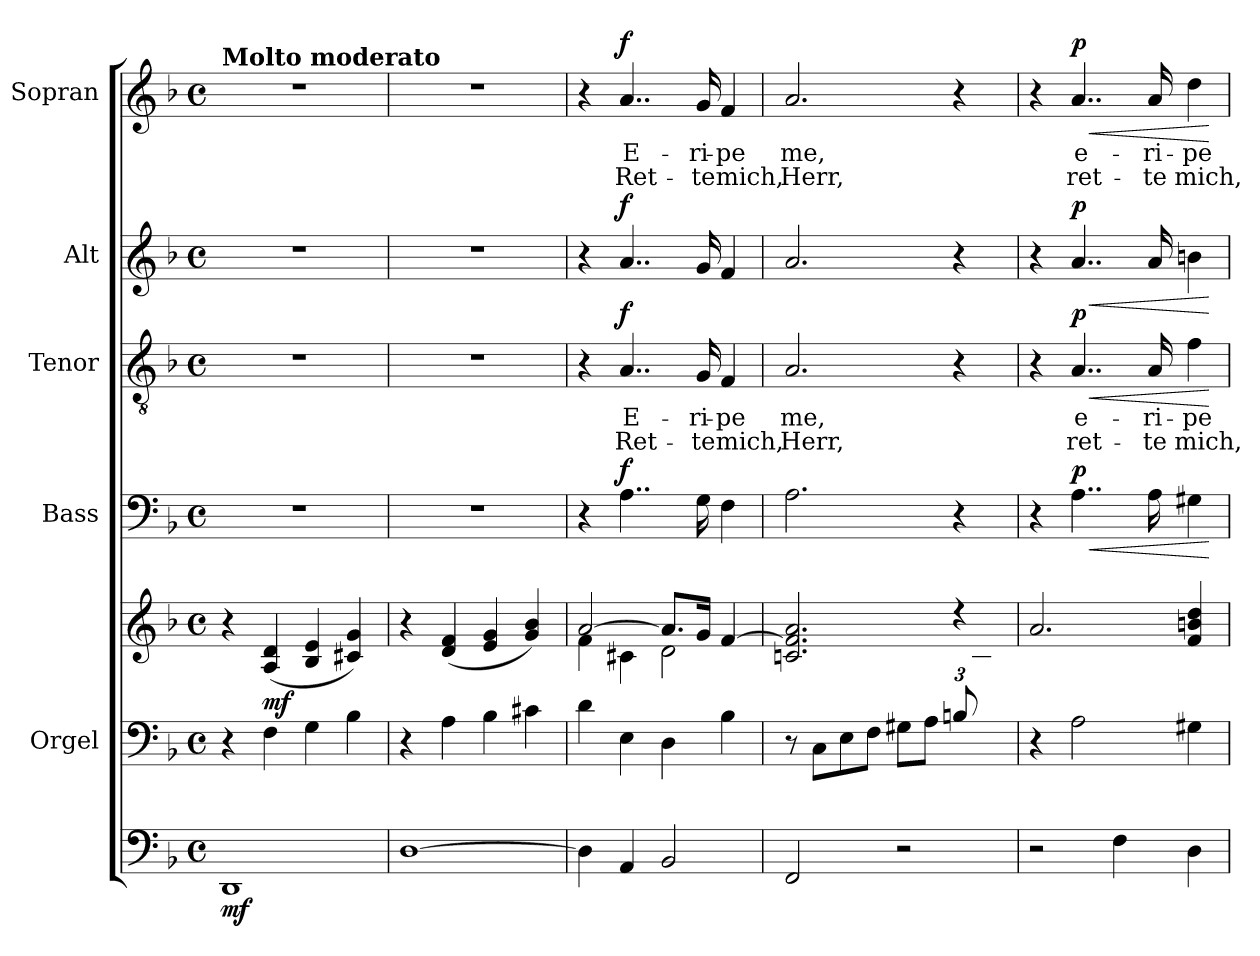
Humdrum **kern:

**kern	**dynam	**kern	**kern	**dynam	**kern	**dynam	**kern	**text	**text	**dynam	**kern	**dynam	**kern	**text	**text	**dynam
*part6	*part6	*part5	*part5	*part5	*part4	*part4	*part3	*part3	*part3	*part3	*part2	*part2	*part1	*part1	*part1	*part1
*staff7	*staff7	*staff6	*staff5	*staff5/6	*staff4	*staff4	*staff3	*staff3	*staff3	*staff3	*staff2	*staff2	*staff1	*staff1	*staff1	*staff1
*	*	*I"Orgel	*	*	*I"Bass	*	*I"Tenor	*	*	*	*I"Alt	*	*I"Sopran	*	*	*
*clefF4	*	*clefF4	*clefG2	*	*clefF4	*	*clefGv2	*	*	*	*clefG2	*	*clefG2	*	*	*
*k[b-]	*	*k[b-]	*k[b-]	*	*k[b-]	*	*k[b-]	*	*	*	*k[b-]	*	*k[b-]	*	*	*
*F:	*	*F:	*F:	*	*F:	*	*F:	*	*	*	*F:	*	*F:	*	*	*
*M4/4	*	*M4/4	*M4/4	*	*M4/4	*	*M4/4	*	*	*	*M4/4	*	*M4/4	*	*	*
*met(c)	*	*met(c)	*met(c)	*	*met(c)	*	*met(c)	*	*	*	*met(c)	*	*met(c)	*	*	*
*MM63	*	*MM63	*MM63	*	*MM63	*	*MM63	*	*	*	*MM63	*	*MM63	*	*	*
=1	=1	=1	=1	=1	=1	=1	=1	=1	=1	=1	=1	=1	=1	=1	=1	=1
!	!	!	!	!	!	!	!	!	!	!	!	!	!LO:TX:a:B:t=Molto moderato	!	!	!
!	!LO:DY:b	!	!	!	!	!	!	!	!	!	!	!	!	!	!	!
1DD	mf	4r	4r	.	1r	.	1r	.	.	.	1r	.	1r	.	.	.
!	!	!	!	!LO:DY:b	!	!	!	!	!	!	!	!	!	!	!	!
.	.	4F\	(>4A/ 4d/	mf	.	.	.	.	.	.	.	.	.	.	.	.
.	.	4G\	4B-/ 4e/	.	.	.	.	.	.	.	.	.	.	.	.	.
.	.	4B-\	4c#X/ 4g/)	.	.	.	.	.	.	.	.	.	.	.	.	.
=2	=2	=2	=2	=2	=2	=2	=2	=2	=2	=2	=2	=2	=2	=2	=2	=2
[1D	.	4r	4r	.	1r	.	1r	.	.	.	1r	.	1r	.	.	.
.	.	4A\	(>4d/ 4f/	.	.	.	.	.	.	.	.	.	.	.	.	.
.	.	4B-\	4e/ 4g/	.	.	.	.	.	.	.	.	.	.	.	.	.
.	.	4c#X\	4g/ 4b-/)	.	.	.	.	.	.	.	.	.	.	.	.	.
=3	=3	=3	=3	=3	=3	=3	=3	=3	=3	=3	=3	=3	=3	=3	=3	=3
*	*	*	*^	*	*	*	*	*	*	*	*	*	*	*	*	*
4D\]	.	4d\	[2a/	4f\	.	4r	.	4r	.	.	.	4r	.	4r	.	.	.
!	!	!	!	!	!	!	!LO:DY:a	!	!	!	!LO:DY:a	!	!LO:DY:a	!	!	!	!LO:DY:a
4AA/	.	4E\	.	4c#X\	.	4..A\	f	4..A/	E-	Ret-	f	4..a/	f	4..a/	E-	Ret-	f
2BB-/	.	4D\	8.a/L]	2d\	.	.	.	.	.	.	.	.	.	.	.	.	.
.	.	.	16g/Jk	.	.	16G\	.	16G/	-ri-	-te	.	16g/	.	16g/	-ri-	-te	.
.	.	4B-\	[4f/	.	.	4F\	.	4F/	-pe	mich,	.	4f/	.	4f/	-pe	mich,	.
=4	=4	=4	=4	=4	=4	=4	=4	=4	=4	=4	=4	=4	=4	=4	=4	=4	=4
2FF/	.	8r	2.cn/ 2.f/] 2.a/	6%5ryy	.	2.A\	.	2.A/	me,	Herr,	.	2.a/	.	2.a/	me,	Herr,	.
.	.	(8C\L	.	.	.	.	.	.	.	.	.	.	.	.	.	.	.
.	.	8E\	.	.	.	.	.	.	.	.	.	.	.	.	.	.	.
.	.	8F\J	.	.	.	.	.	.	.	.	.	.	.	.	.	.	.
2r	.	8G#X\L	.	.	.	.	.	.	.	.	.	.	.	.	.	.	.
.	.	8A\J	.	.	.	.	.	.	.	.	.	.	.	.	.	.	.
*	*	*Xbrackettup	*	*	*	*	*	*	*	*	*	*	*	*	*	*	*
.	.	12Bn/L	4r	.	.	4r	.	4r	.	.	.	4r	.	4r	.	.	.
.	.	6ryy	.	12c/	.	.	.	.	.	.	.	.	.	.	.	.	.
.	.	.	.	12f/J)	.	.	.	.	.	.	.	.	.	.	.	.	.
*	*	*	*v	*v	*	*	*	*	*	*	*	*	*	*	*	*	*
=5	=5	=5	=5	=5	=5	=5	=5	=5	=5	=5	=5	=5	=5	=5	=5	=5
2r	.	4r	2.a/	.	4r	.	4r	.	.	.	4r	.	4r	.	.	.
!	!	!	!	!	!	!LO:HP:b	!	!	!	!LO:HP:b	!	!LO:HP:b	!	!	!	!LO:HP:b
!	!	!	!	!	!	!LO:DY:n=1:a	!	!	!	!LO:DY:n=1:a	!	!LO:DY:n=1:a	!	!	!	!LO:DY:n=1:a
.	.	2A\	.	.	4..A\	< p	4..A/	e-	ret-	< p	4..a/	< p	4..a/	e-	ret-	< p
4F\	.	.	.	.	.	.	.	.	.	.	.	.	.	.	.	.
.	.	.	.	.	16A\	.	16A/	-ri-	-te	.	16a/	.	16a/	-ri-	-te	.
4D\	.	4G#X\	4f/ 4bn/ 4dd/	.	4G#X\	.	4f\	-pe	mich,	.	4bn\	.	4dd\	-pe	mich,	.
.	.	.	.	.	.	[	.	.	.	[	.	[	.	.	.	[
=	=	=	=	=	=	=	=	=	=	=	=	=	=	=	=	=
*-	*-	*-	*-	*-	*-	*-	*-	*-	*-	*-	*-	*-	*-	*-	*-	*-
